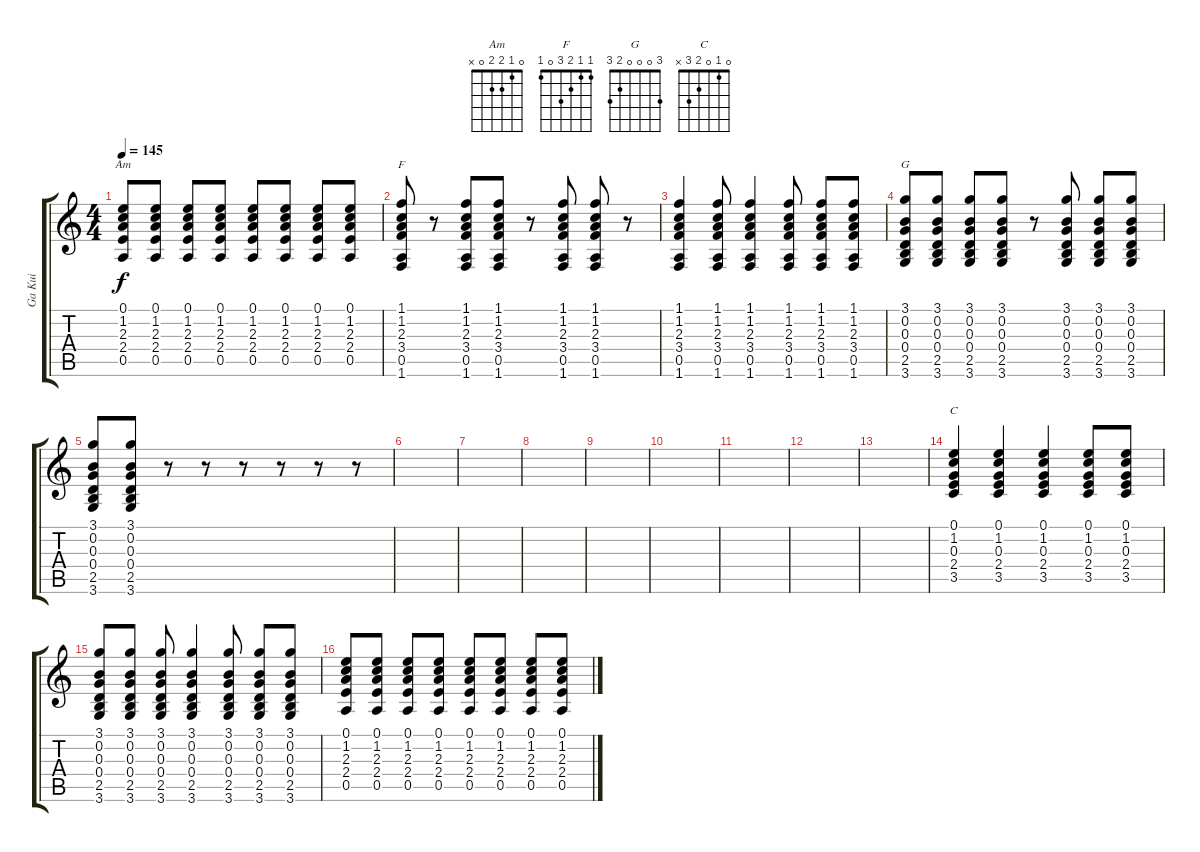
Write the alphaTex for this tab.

\track ("Ga Kui" "Ga Kui") {instrument overdrivenguitar}
\staff {score tabs}
\tuning (E4 B3 G3 D3 A2 E2) {hide}
\chord ("Am" 0 1 2 2 0 x)
\chord ("F" 1 1 2 3 0 1)
\chord ("G" 3 0 0 0 2 3)
\chord ("C" 0 1 0 2 3 x)
\ts (4 4)
\tempo 145
\clef g2
\ks c
(0.1 1.2 2.3 2.4 0.5).8{ch "Am" dy f} (0.1 1.2 2.3 2.4 0.5).8 (0.1 1.2 2.3 2.4 0.5).8 (0.1 1.2 2.3 2.4 0.5).8 (0.1 1.2 2.3 2.4 0.5).8 (0.1 1.2 2.3 2.4 0.5).8 (0.1 1.2 2.3 2.4 0.5).8 (0.1 1.2 2.3 2.4 0.5).8 |
(1.1 1.2 2.3 3.4 0.5 1.6).8{ch "F"} r.8 (1.1 1.2 2.3 3.4 0.5 1.6).8 (1.1 1.2 2.3 3.4 0.5 1.6).8 r.8 (1.1 1.2 2.3 3.4 0.5 1.6).8 (1.1 1.2 2.3 3.4 0.5 1.6).8 r.8 |
(1.1 1.2 2.3 3.4 0.5 1.6).4 (1.1 1.2 2.3 3.4 0.5 1.6).8 (1.1 1.2 2.3 3.4 0.5 1.6).4 (1.1 1.2 2.3 3.4 0.5 1.6).8 (1.1 1.2 2.3 3.4 0.5 1.6).8 (1.1 1.2 2.3 3.4 0.5 1.6).8 |
(3.1 0.2 0.3 0.4 2.5 3.6).8{ch "G"} (3.1 0.2 0.3 0.4 2.5 3.6).8 (3.1 0.2 0.3 0.4 2.5 3.6).8 (3.1 0.2 0.3 0.4 2.5 3.6).8 r.8 (3.1 0.2 0.3 0.4 2.5 3.6).8 (3.1 0.2 0.3 0.4 2.5 3.6).8 (3.1 0.2 0.3 0.4 2.5 3.6).8 |
(3.1 0.2 0.3 0.4 2.5 3.6).8 (3.1 0.2 0.3 0.4 2.5 3.6).8 r.8 r.8 r.8 r.8 r.8 r.8 |
|
|
|
|
|
|
|
|
(0.1 1.2 0.3 2.4 3.5).4{ch "C"} (0.1 1.2 0.3 2.4 3.5).4 (0.1 1.2 0.3 2.4 3.5).4 (0.1 1.2 0.3 2.4 3.5).8 (0.1 1.2 0.3 2.4 3.5).8 |
(3.1 0.2 0.3 0.4 2.5 3.6).8 (3.1 0.2 0.3 0.4 2.5 3.6).8 (3.1 0.2 0.3 0.4 2.5 3.6).8 (3.1 0.2 0.3 0.4 2.5 3.6).4 (3.1 0.2 0.3 0.4 2.5 3.6).8 (3.1 0.2 0.3 0.4 2.5 3.6).8 (3.1 0.2 0.3 0.4 2.5 3.6).8 |
(0.1 1.2 2.3 2.4 0.5).8 (0.1 1.2 2.3 2.4 0.5).8 (0.1 1.2 2.3 2.4 0.5).8 (0.1 1.2 2.3 2.4 0.5).8 (0.1 1.2 2.3 2.4 0.5).8 (0.1 1.2 2.3 2.4 0.5).8 (0.1 1.2 2.3 2.4 0.5).8 (0.1 1.2 2.3 2.4 0.5).8
